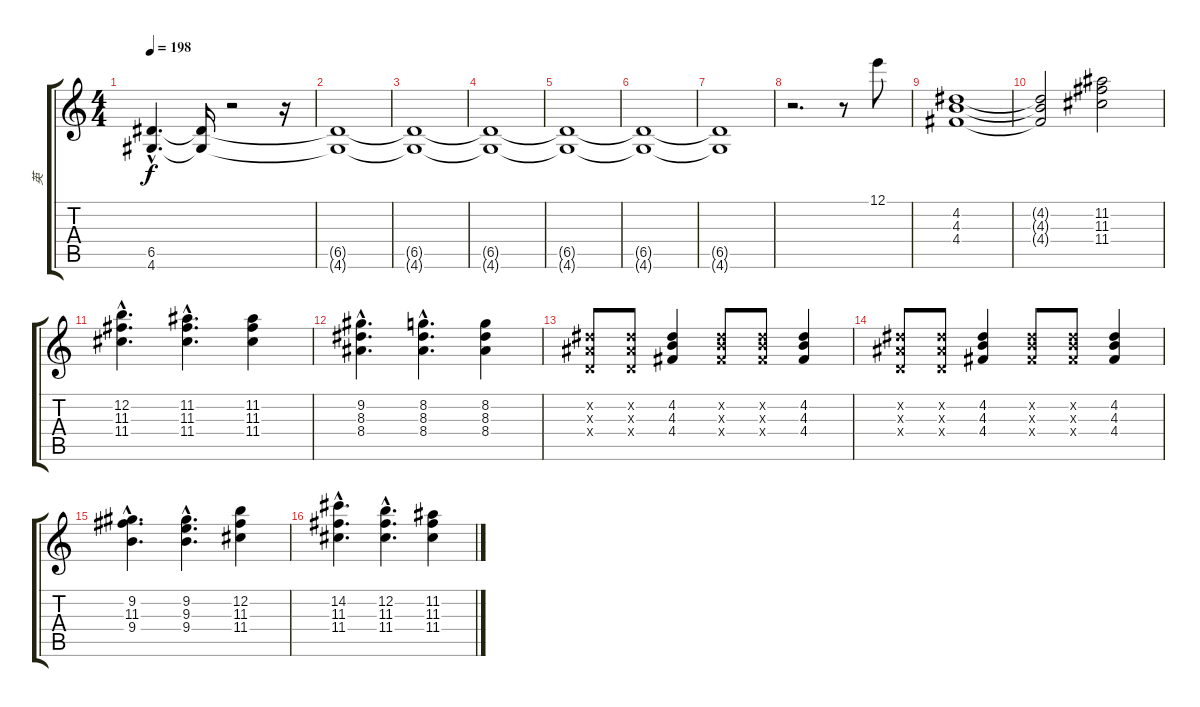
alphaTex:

\track ("英" "英") {instrument distortionguitar}
\staff {score tabs}
\tuning (E4 B3 G3 D3 A2 E2) {hide}
\ts (4 4)
\tempo 198
\clef g2
\ks c
(6.5{hac} 4.6{hac}).4{d dy f} (6.5{t} 4.6{t}).16 r.2 r.16 |
(6.5{t} 4.6{t}).1 |
(6.5{t} 4.6{t}).1 |
(6.5{t} 4.6{t}).1 |
(6.5{t} 4.6{t}).1 |
(6.5{t} 4.6{t}).1 |
(6.5{t} 4.6{t}).1 |
r.2{d} r.8 12.1.8 |
(4.2 4.3 4.4).1 |
(4.2{t} 4.3{t} 4.4{t}).2 (11.2 11.3 11.4).2 |
(12.2{hac} 11.3{hac} 11.4{hac}).4{d} (11.2{hac} 11.3{hac} 11.4{hac}).4{d} (11.2 11.3 11.4).4 |
(9.2{hac} 8.3{hac} 8.4{hac}).4{d} (8.2{hac} 8.3{hac} 8.4{hac}).4{d} (8.2 8.3 8.4).4 |
(4.2{x} 3.3{x} 0.4{x}).8 (4.2{x} 3.3{x} 0.4{x}).8 (4.2 4.3 4.4).4 (4.2{x} 4.3{x} 4.4{x}).8 (4.2{x} 4.3{x} 4.4{x}).8 (4.2 4.3 4.4).4 |
(4.2{x} 3.3{x} 0.4{x}).8 (4.2{x} 3.3{x} 0.4{x}).8 (4.2 4.3 4.4).4 (4.2{x} 4.3{x} 4.4{x}).8 (4.2{x} 4.3{x} 4.4{x}).8 (4.2 4.3 4.4).4 |
(9.2{hac} 11.3{hac} 9.4{hac}).4{d} (9.2{hac} 9.3{hac} 9.4{hac}).4{d} (12.2 11.3 11.4).4 |
(14.2{hac} 11.3{hac} 11.4{hac}).4{d} (12.2{hac} 11.3{hac} 11.4{hac}).4{d} (11.2 11.3 11.4).4
